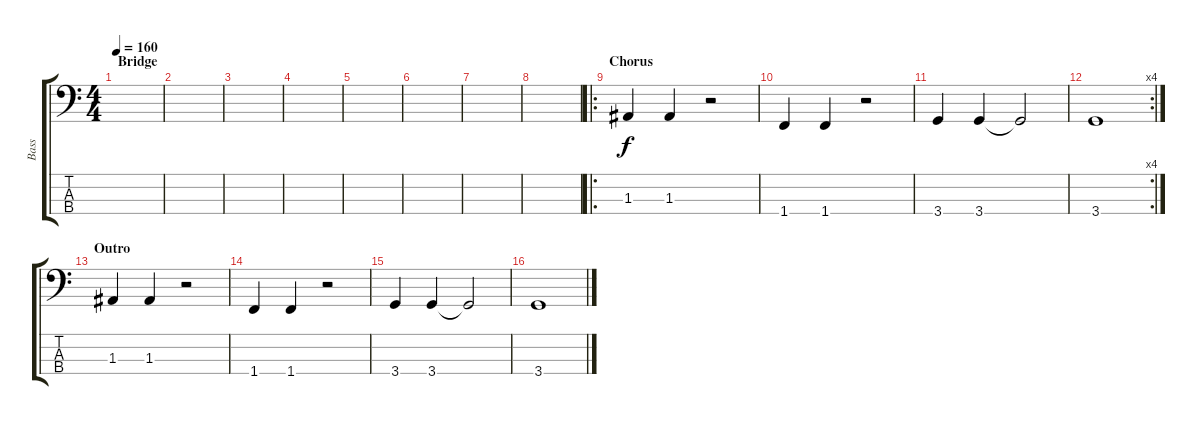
\track ("Bass" "Bass") {instrument electricbassfinger}
\staff {score tabs}
\tuning (G2 D2 A1 E1) {hide}
\ts (4 4)
\section ("" "Bridge")
\tempo 160
\clef f4
\ks c
|
|
|
|
|
|
|
|
\ro
\section ("" "Chorus")
1.3.4 1.3.4 r.2 |
1.4.4 1.4.4 r.2 |
3.4.4 3.4.4 3.4{t}.2 |
\rc 4
3.4.1 |
\section ("" "Outro")
1.3.4 1.3.4 r.2 |
1.4.4 1.4.4 r.2 |
3.4.4 3.4.4 3.4{t}.2 |
3.4.1
